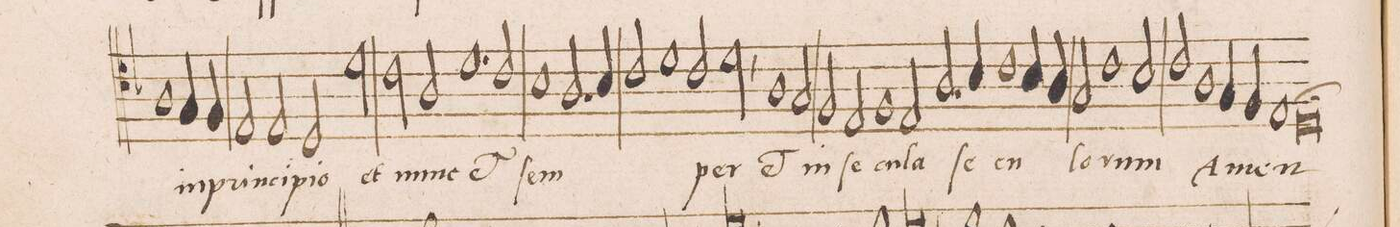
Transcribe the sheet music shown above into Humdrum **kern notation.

**kern	**text	**text
*I"TENOR	*	*
*clefC4	*	*
*k[b-]	*	*
*met(C|)	*	*
*M2/1	*	*
1A	in	.
4G/	prin-	.
4F/	.	.
=91-	=91-	=91-
2E/	-ci-	.
2E/	-pi-	.
2D/	-o	.
2d\	et	.
=92-	=92-	=92-
2c\	nunc	.
2A/	.	.
1.d	et	.
=93-	=93-	=93-
2c/	.	.
1B-	ſem-	.
=94-	=94-	=94-
2.A/	.	.
4B-/	.	.
2c/	.	.
1d\	-per	.
=95-	=95-	=95-
2c/	.	.
2d,\	.	.
1A\	et	.
=96-	=96-	=96-
2G/	in	.
2F/	.	.
2E/	ſae-	.
=97-	=97-	=97-
1F	-cu-	.
2E/	-la	.
2.A/	ſae-	.
=98-	=98-	=98-
4B-/	.	.
1c	-cu-	.
4B-/	.	.
4A/	.	.
=99-	=99-	=99-
2G/	-lo-	.
1c	-rum	.
2B-/	.	.
=100-	=100-	=100-
2c/	.	.
1A	A-	.
4G/	.	.
4F/	.	.
=101-	=101-	=101-
1E	-men	.
00;F	.	.
=102-	=102-	=102-
=103-	=103-	=103-
0.Fyy	.	.
=104-	=104-	=104-
==	==	==
*-	*-	*-
